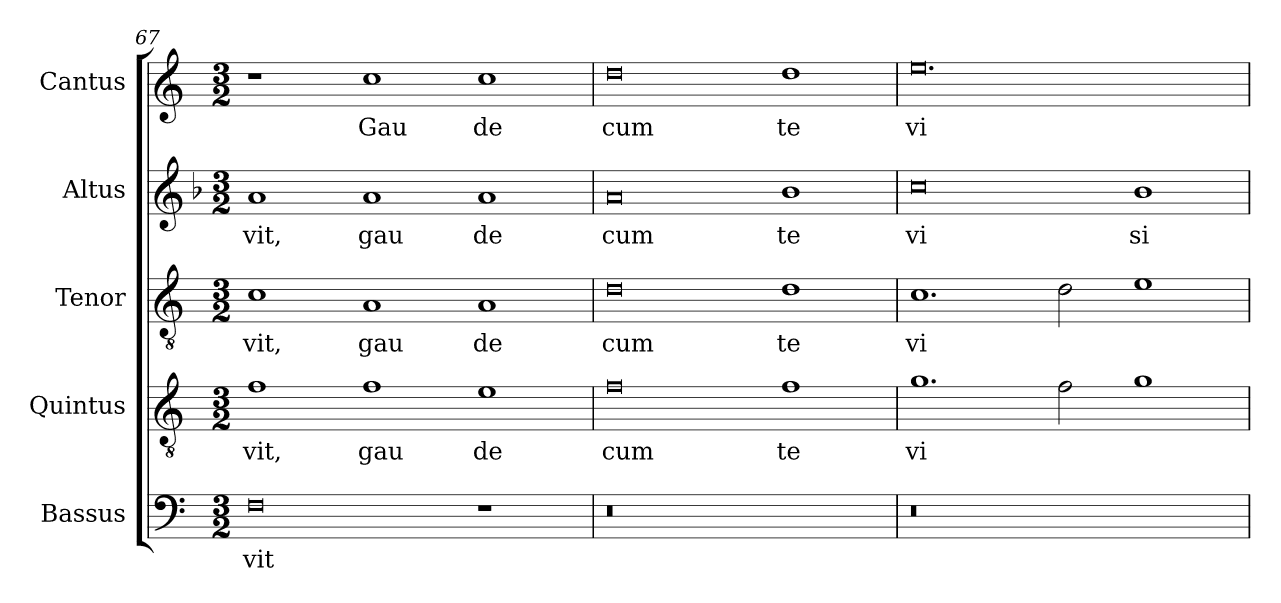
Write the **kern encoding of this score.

**kern	**text	**kern	**text	**kern	**text	**kern	**text	**kern	**text
*part5	*part5	*part4	*part4	*part3	*part3	*part2	*part2	*part1	*part1
*staff5	*staff5	*staff4	*staff4	*staff3	*staff3	*staff2	*staff2	*staff1	*staff1
*I"Bassus	*	*I"Quintus	*	*I"Tenor	*	*I"Altus	*	*I"Cantus	*
*clefF4	*	*clefGv2	*	*clefGv2	*	*clefG2	*	*clefG2	*
*	*	*	*	*	*	*k[b-]	*	*	*
*	*	*	*	*	*	*F:	*	*	*
*M3/2	*	*M3/2	*	*M3/2	*	*M3/2	*	*M3/2	*
=67	=67	=67	=67	=67	=67	=67	=67	=67	=67
!	!LO:LY:b:cj	!	!LO:LY:b:cj	!	!LO:LY:b:cj	!	!LO:LY:b:cj	!	!
0F	vit	1f	vit,	1c	vit,	1a	vit,	1r	.
!	!	!	!LO:LY:b:cj	!	!LO:LY:b:cj	!	!LO:LY:b:cj	!	!LO:LY:b:cj
.	.	1f	gau	1A	gau	1a	gau	1cc	Gau
!	!	!	!LO:LY:b:cj	!	!LO:LY:b:cj	!	!LO:LY:b:cj	!	!LO:LY:b:cj
1r	.	1e	de	1A	de	1a	de	1cc	de
=68	=68	=68	=68	=68	=68	=68	=68	=68	=68
!	!	!	!LO:LY:b:cj	!	!LO:LY:b:cj	!	!LO:LY:b:cj	!	!LO:LY:b:cj
0.r	.	0f	cum	0d	cum	0a	cum	0dd	cum
!	!	!	!LO:LY:b:cj	!	!LO:LY:b:cj	!	!LO:LY:b:cj	!	!LO:LY:b:cj
.	.	1f	te	1d	te	1b-	te	1dd	te
=69	=69	=69	=69	=69	=69	=69	=69	=69	=69
!	!	!	!LO:LY:b:cj	!	!LO:LY:b:cj	!	!LO:LY:b:cj	!	!LO:LY:b:cj
0.r	.	1.g	vi	1.c	vi	0cc	vi	0.ee	vi
.	.	2f\	.	2d\	.	.	.	.	.
!	!	!	!	!	!	!	!LO:LY:b:cj	!	!
.	.	1g	.	1e	.	1b-	si	.	.
=	=	=	=	=	=	=	=	=	=
*-	*-	*-	*-	*-	*-	*-	*-	*-	*-
